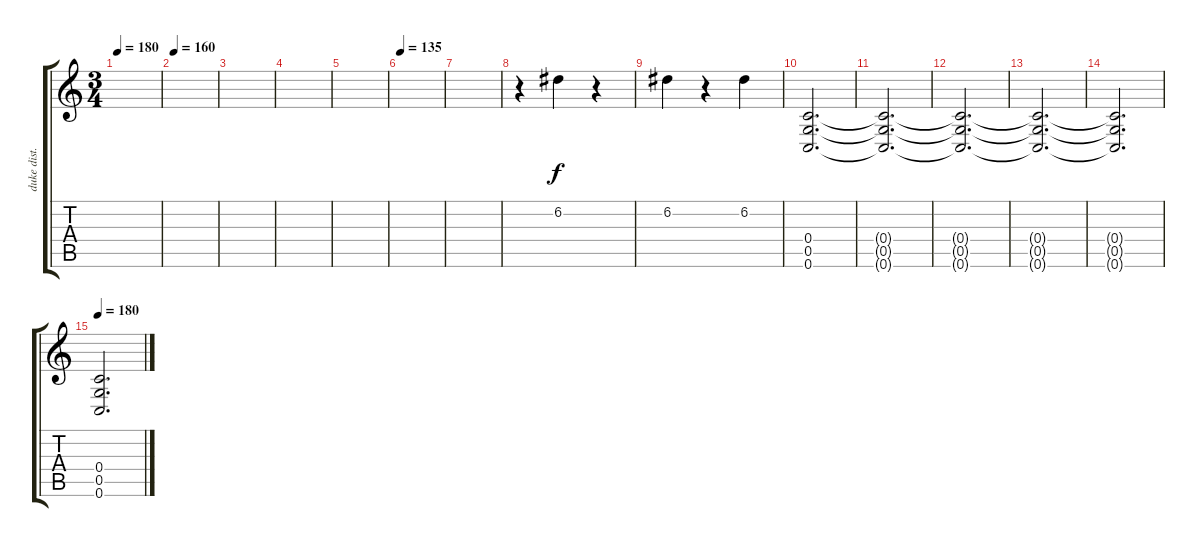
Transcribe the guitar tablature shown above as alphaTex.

\track ("duke dist." "duke dist.") {instrument distortionguitar}
\staff {score tabs}
\tuning (D4 A3 F3 C3 G2 C2) {hide}
\ts (3 4)
\tempo 180
\clef g2
\ks c
|
\tempo 160
|
|
|
|
\tempo 135
|
|
r.4 6.2.4 r.4 |
6.2.4 r.4 6.2.4 |
(0.4 0.5 0.6).2{d} |
(0.4{t} 0.5{t} 0.6{t}).2{d} |
(0.4{t} 0.5{t} 0.6{t}).2{d} |
(0.4{t} 0.5{t} 0.6{t}).2{d} |
(0.4{t} 0.5{t} 0.6{t}).2{d} |
\tempo 180
(0.4 0.5 0.6).2{d}
